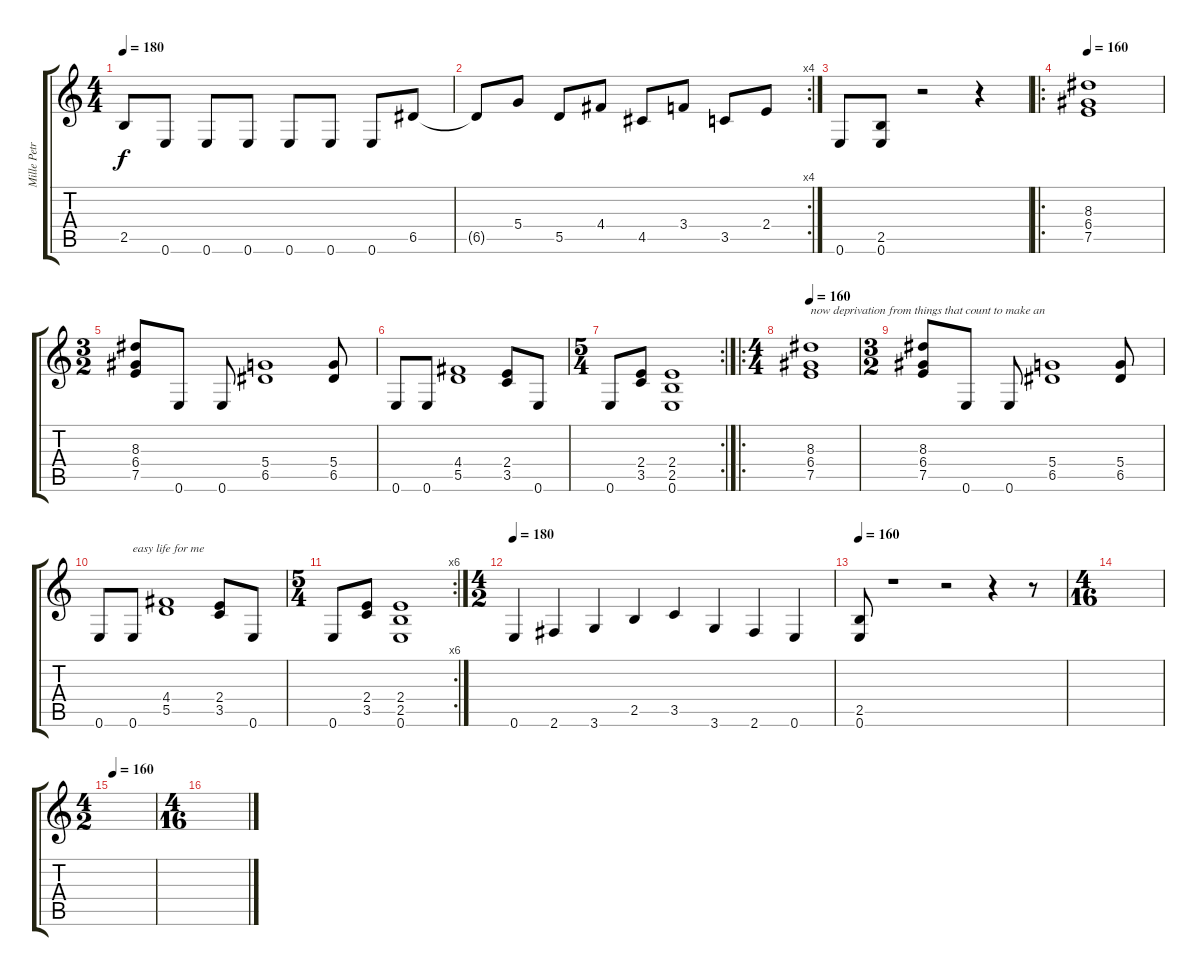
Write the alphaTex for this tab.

\track ("Mille Petrozza" "Mille Petr") {instrument distortionguitar}
\staff {score tabs}
\tuning (E4 B3 G3 D3 A2 E2) {hide}
\ts (4 4)
\tempo 180
\clef g2
\ks c
2.5.8{dy f} 0.6.8 0.6.8 0.6.8 0.6.8 0.6.8 0.6.8 6.5.8 |
\rc 4
6.5{t}.8 5.4.8 5.5.8 4.4.8 4.5.8 3.4.8 3.5.8 2.4.8 |
0.6.8 (2.5 0.6).8 r.2 r.4 |
\ro
\tempo 160
(8.3 6.4 7.5).1 |
\ts (3 2)
(8.3 6.4 7.5).8 0.6.8 0.6.8 (5.4 6.5).1 (5.4 6.5).8 |
0.6.8 0.6.8 (4.4 5.5).1 (2.4 3.5).8 0.6.8 |
\rc 2
\ts (5 4)
0.6.8 (2.4 3.5).8 (2.4 2.5 0.6).1 |
\ro
\ts (4 4)
\tempo 160
(8.3 6.4 7.5).1{txt "now deprivation from things that count to make an "} |
\ts (3 2)
(8.3 6.4 7.5).8 0.6.8 0.6.8 (5.4 6.5).1 (5.4 6.5).8 |
0.6.8 0.6.8{txt "easy life for me"} (4.4 5.5).1 (2.4 3.5).8 0.6.8 |
\rc 6
\ts (5 4)
0.6.8 (2.4 3.5).8 (2.4 2.5 0.6).1 |
\ts (4 2)
\tempo 180
0.6.4 2.6.4 3.6.4 2.5.4 3.5.4 3.6.4 2.6.4 0.6.4 |
\tempo 160
(2.5 0.6).8 r.1 r.2 r.4 r.8 |
\ts (4 16)
|
\ts (4 2)
\tempo 150
\tempo 160
|
\ts (4 16)
